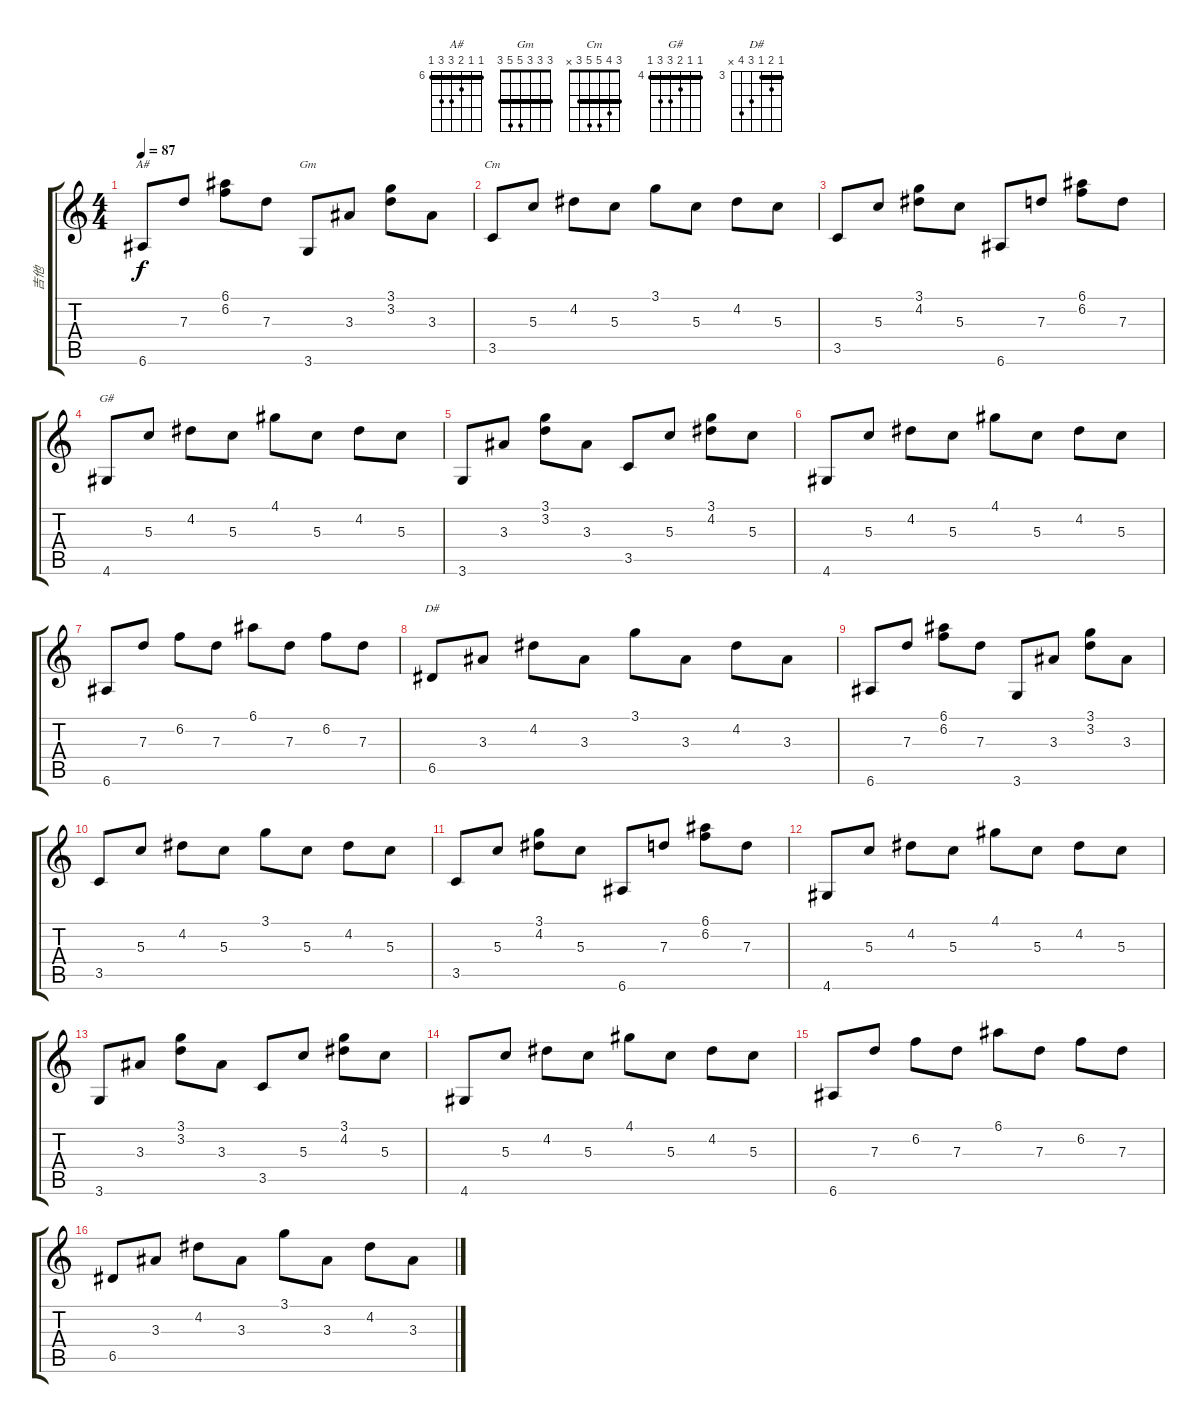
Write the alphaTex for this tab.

\track ("吉他" "吉他") {instrument acousticguitarnylon}
\staff {score tabs}
\tuning (E4 B3 G3 D3 A2 E2) {hide}
\chord ("A#" 6 6 7 8 8 6) {firstfret 6 barre 6}
\chord ("Gm" 3 3 3 5 5 3) {barre 3}
\chord ("Cm" 3 4 5 5 3 x) {barre 3}
\chord ("G#" 4 4 5 6 6 4) {firstfret 4 barre 4}
\chord ("D#" 3 4 3 5 6 x) {firstfret 3 barre 3}
\ts (4 4)
\tempo 87
\clef g2
\ks c
6.6.8{ch "A#" dy f} 7.3.8 (6.1 6.2).8 7.3.8 3.6.8{ch "Gm"} 3.3.8 (3.1 3.2).8 3.3.8 |
3.5.8{ch "Cm"} 5.3.8 4.2.8 5.3.8 3.1.8 5.3.8 4.2.8 5.3.8 |
3.5.8 5.3.8 (3.1 4.2).8 5.3.8 6.6.8 7.3.8 (6.1 6.2).8 7.3.8 |
4.6.8{ch "G#"} 5.3.8 4.2.8 5.3.8 4.1.8 5.3.8 4.2.8 5.3.8 |
3.6.8 3.3.8 (3.1 3.2).8 3.3.8 3.5.8 5.3.8 (3.1 4.2).8 5.3.8 |
4.6.8 5.3.8 4.2.8 5.3.8 4.1.8 5.3.8 4.2.8 5.3.8 |
6.6.8 7.3.8 6.2.8 7.3.8 6.1.8 7.3.8 6.2.8 7.3.8 |
6.5.8{ch "D#"} 3.3.8 4.2.8 3.3.8 3.1.8 3.3.8 4.2.8 3.3.8 |
6.6.8 7.3.8 (6.1 6.2).8 7.3.8 3.6.8 3.3.8 (3.1 3.2).8 3.3.8 |
3.5.8 5.3.8 4.2.8 5.3.8 3.1.8 5.3.8 4.2.8 5.3.8 |
3.5.8 5.3.8 (3.1 4.2).8 5.3.8 6.6.8 7.3.8 (6.1 6.2).8 7.3.8 |
4.6.8 5.3.8 4.2.8 5.3.8 4.1.8 5.3.8 4.2.8 5.3.8 |
3.6.8 3.3.8 (3.1 3.2).8 3.3.8 3.5.8 5.3.8 (3.1 4.2).8 5.3.8 |
4.6.8 5.3.8 4.2.8 5.3.8 4.1.8 5.3.8 4.2.8 5.3.8 |
6.6.8 7.3.8 6.2.8 7.3.8 6.1.8 7.3.8 6.2.8 7.3.8 |
6.5.8 3.3.8 4.2.8 3.3.8 3.1.8 3.3.8 4.2.8 3.3.8
